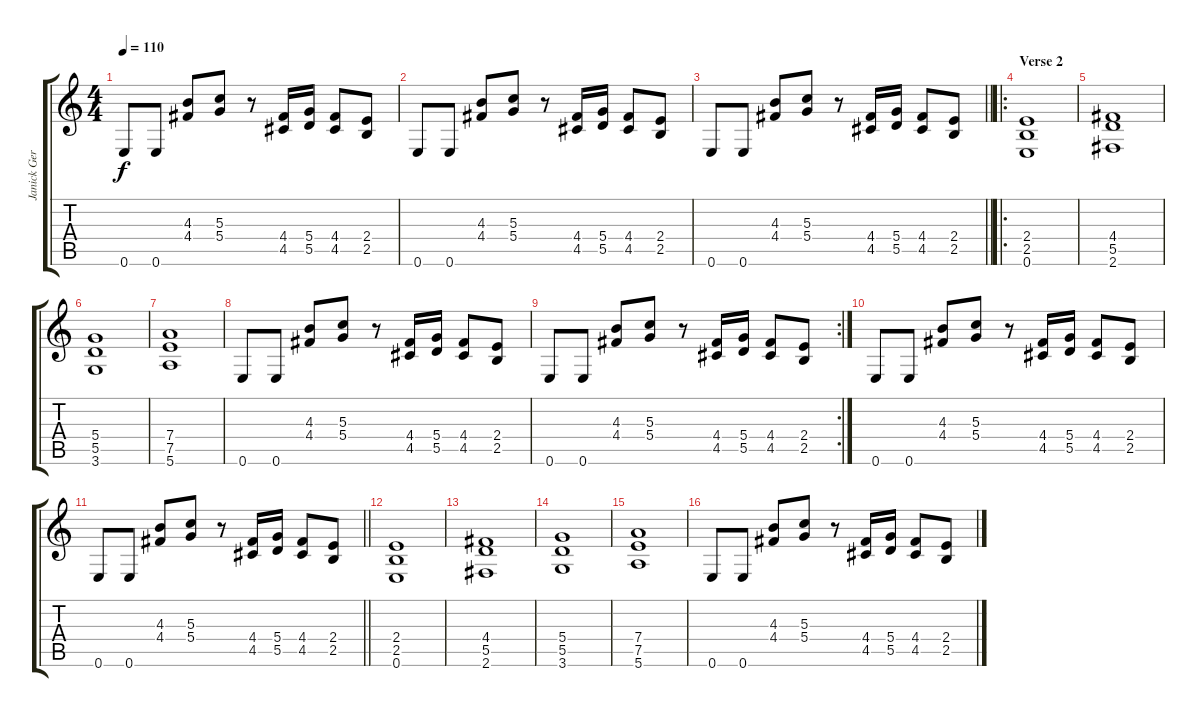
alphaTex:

\track ("Janick Gers (Dis)" "Janick Ger") {instrument distortionguitar}
\staff {score tabs}
\tuning (E4 B3 G3 D3 A2 E2) {hide}
\ts (4 4)
\tempo 110
\clef g2
\ks c
0.6.8{dy f} 0.6.8 (4.3 4.4).8 (5.3 5.4).8 r.8 (4.4 4.5).16 (5.4 5.5).16 (4.4 4.5).8 (2.4 2.5).8 |
0.6.8 0.6.8 (4.3 4.4).8 (5.3 5.4).8 r.8 (4.4 4.5).16 (5.4 5.5).16 (4.4 4.5).8 (2.4 2.5).8 |
\barLineRight lightlight
0.6.8 0.6.8 (4.3 4.4).8 (5.3 5.4).8 r.8 (4.4 4.5).16 (5.4 5.5).16 (4.4 4.5).8 (2.4 2.5).8 |
\ro
\section ("" "Verse 2")
(2.4 2.5 0.6).1 |
(4.4 5.5 2.6).1 |
(5.4 5.5 3.6).1 |
(7.4 7.5 5.6).1 |
0.6.8 0.6.8 (4.3 4.4).8 (5.3 5.4).8 r.8 (4.4 4.5).16 (5.4 5.5).16 (4.4 4.5).8 (2.4 2.5).8 |
\rc 2
0.6.8 0.6.8 (4.3 4.4).8 (5.3 5.4).8 r.8 (4.4 4.5).16 (5.4 5.5).16 (4.4 4.5).8 (2.4 2.5).8 |
0.6.8 0.6.8 (4.3 4.4).8 (5.3 5.4).8 r.8 (4.4 4.5).16 (5.4 5.5).16 (4.4 4.5).8 (2.4 2.5).8 |
\barLineRight lightlight
0.6.8 0.6.8 (4.3 4.4).8 (5.3 5.4).8 r.8 (4.4 4.5).16 (5.4 5.5).16 (4.4 4.5).8 (2.4 2.5).8 |
(2.4 2.5 0.6).1 |
(4.4 5.5 2.6).1 |
(5.4 5.5 3.6).1 |
(7.4 7.5 5.6).1 |
0.6.8 0.6.8 (4.3 4.4).8 (5.3 5.4).8 r.8 (4.4 4.5).16 (5.4 5.5).16 (4.4 4.5).8 (2.4 2.5).8
